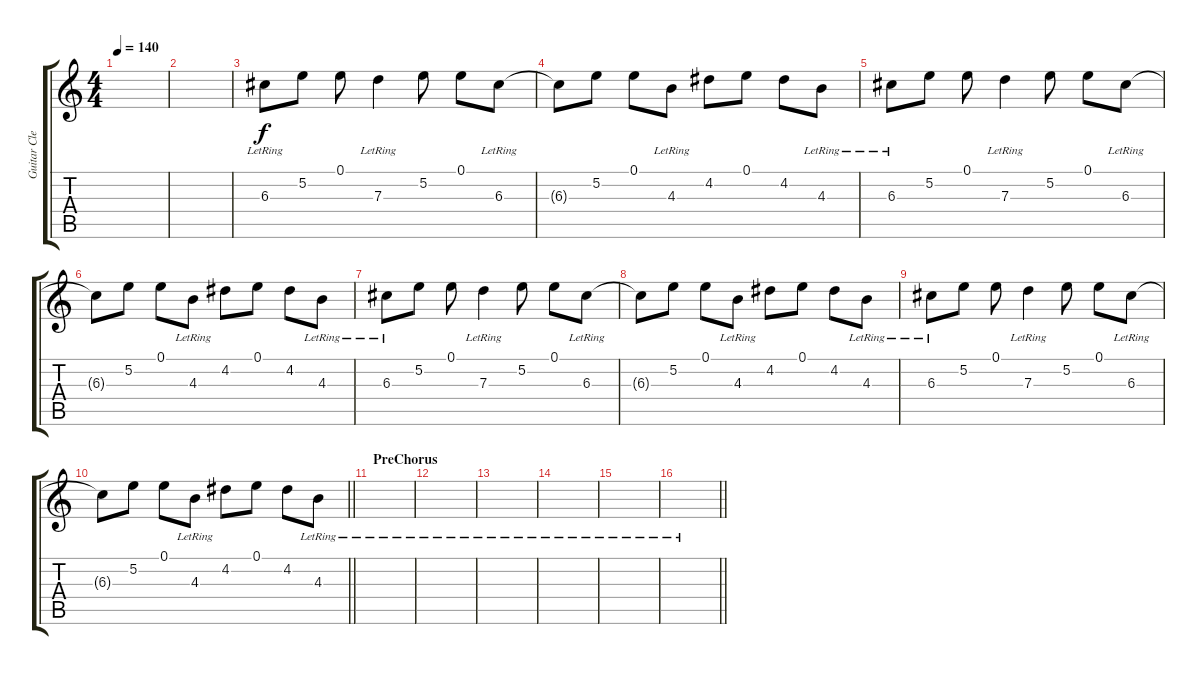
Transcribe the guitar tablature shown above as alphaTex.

\track ("Guitar Clean" "Guitar Cle") {instrument electricguitarclean}
\staff {score tabs}
\tuning (E4 B3 G3 D3 A2 E2) {hide}
\ts (4 4)
\tempo 140
\clef g2
\ks c
|
|
6.3{lr}.8 5.2.8 0.1.8 7.3{lr}.4 5.2.8 0.1.8 6.3{lr}.8 |
6.3{t}.8 5.2.8 0.1.8 4.3{lr}.8 4.2.8 0.1.8 4.2.8 4.3{lr}.8 |
6.3{lr}.8 5.2.8 0.1.8 7.3{lr}.4 5.2.8 0.1.8 6.3{lr}.8 |
6.3{t}.8 5.2.8 0.1.8 4.3{lr}.8 4.2.8 0.1.8 4.2.8 4.3{lr}.8 |
6.3{lr}.8 5.2.8 0.1.8 7.3{lr}.4 5.2.8 0.1.8 6.3{lr}.8 |
6.3{t}.8 5.2.8 0.1.8 4.3{lr}.8 4.2.8 0.1.8 4.2.8 4.3{lr}.8 |
6.3{lr}.8 5.2.8 0.1.8 7.3{lr}.4 5.2.8 0.1.8 6.3{lr}.8 |
\barLineRight lightlight
6.3{t}.8 5.2.8 0.1.8 4.3{lr}.8 4.2.8 0.1.8 4.2.8 4.3{lr}.8 |
\section ("" "PreChorus")
|
|
|
|
|
\barLineRight lightlight
